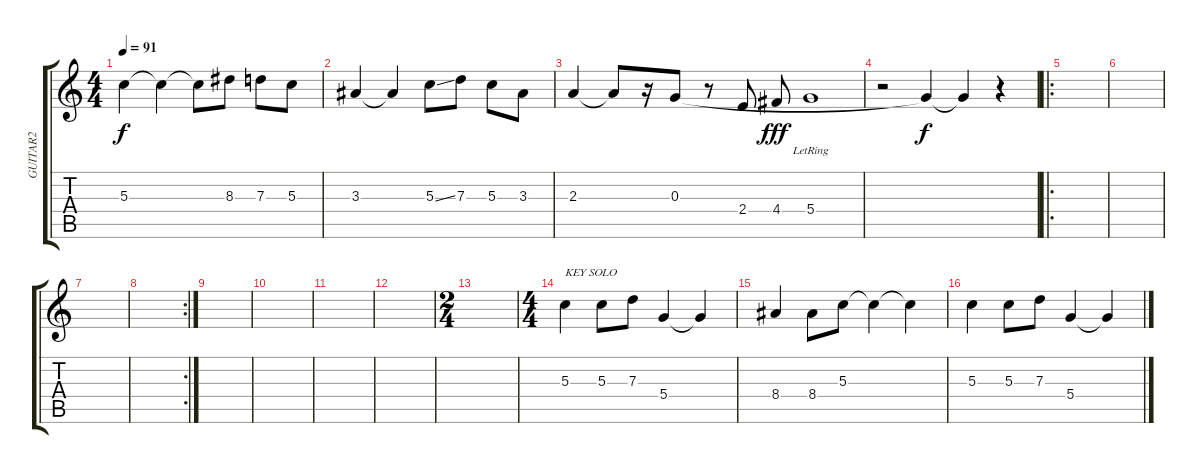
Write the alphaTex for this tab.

\track ("GUITAR2" "GUITAR2") {instrument distortionguitar}
\staff {score tabs}
\tuning (E4 B3 G3 D3 A2 E2) {hide}
\ts (4 4)
\tempo 91
\clef g2
\ks c
5.3.4{dy f} 5.3{t}.4 5.3{t}.8 8.3.8 7.3.8 5.3.8 |
3.3.4 3.3{t}.4 5.3{ss}.8 7.3.8 5.3.8 3.3.8 |
2.3.4 2.3{t}.8 r.16 0.3.8 r.8 2.4.8 4.4.8{dy fff} 5.4{lr}.1 |
r.2 0.3{t}.4{dy f} 0.3{t}.4 r.4 |
\ro
|
|
|
\rc 2
|
|
|
|
|
\ts (2 4)
|
\ts (4 4)
5.3.4{txt "KEY SOLO"} 5.3.8 7.3.8 5.4.4 5.4{t}.4 |
8.4.4 8.4.8 5.3.8 5.3{t}.4 5.3{t}.4 |
5.3.4 5.3.8 7.3.8 5.4.4 5.4{t}.4
